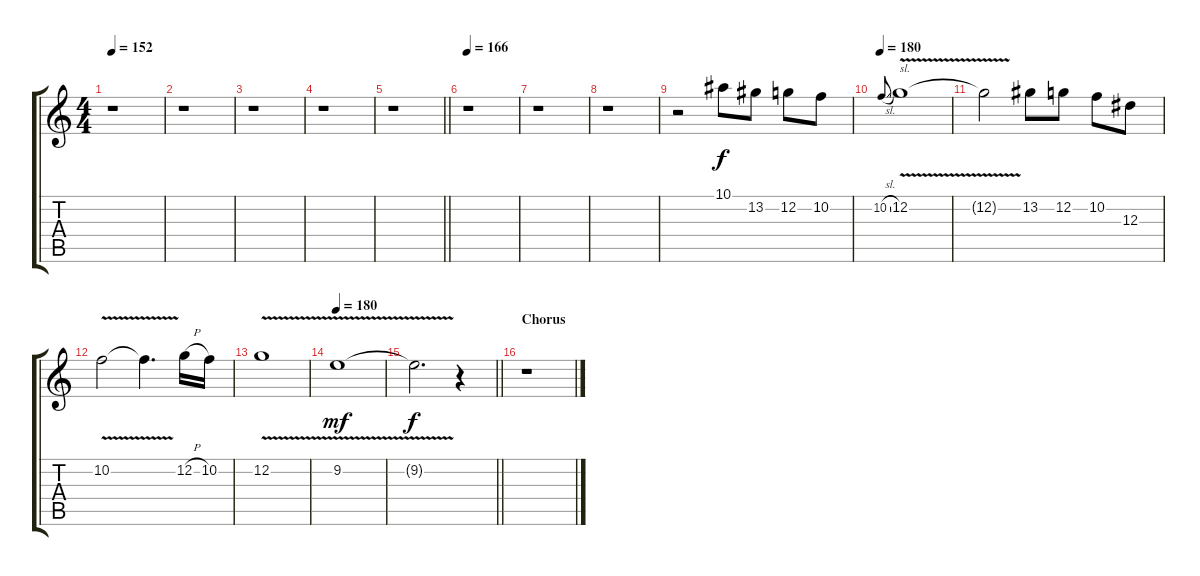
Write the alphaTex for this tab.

\track "" {instrument overdrivenguitar}
\staff {score tabs}
\tuning (C4 G3 Eb3 Bb2 F2 C2) {hide}
\ts (4 4)
\tempo 152
\clef g2
\ks c
r.1{dy f} |
r.1 |
r.1 |
r.1 |
\barLineRight lightlight
r.1 |
\section ("" "")
\tempo 166
r.1{volume 13 balance 1} |
r.1 |
r.1 |
r.2 10.1.8 13.2.8 12.2.8 10.2.8 |
\tempo 180
10.2{sl}.8{gr onbeat} 12.2{v}.1{txt "sl."} |
12.2{t}.2 13.2.8 12.2.8 10.2.8 12.3.8 |
10.2{v}.2 10.2{t}.4{d} 12.2{h}.16 10.2.16 |
12.2{v}.1 |
\tempo 180
9.2{v}.1{dy mf volume 11} |
\barLineRight lightlight
9.2{t}.2{d dy f} r.4 |
\section ("" "Chorus")
r.1
